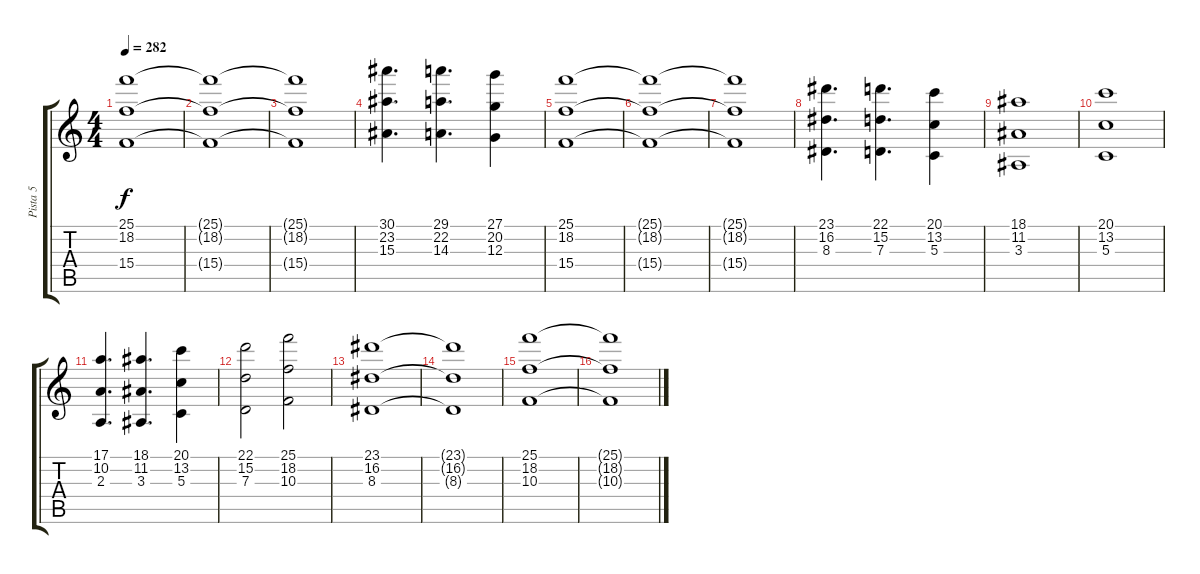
\track ("Pista 5" "Pista 5") {instrument stringensemble1}
\staff {score tabs}
\tuning (E4 B3 G3 D3 A2 E2) {hide}
\ts (4 4)
\tempo 282
\clef g2
\ks c
(25.1 18.2 15.4).1{dy f} |
(25.1{t} 18.2{t} 15.4{t}).1 |
(25.1{t} 18.2{t} 15.4{t}).1 |
(30.1 23.2 15.3).4{d} (29.1 22.2 14.3).4{d} (27.1 20.2 12.3).4 |
(25.1 18.2 15.4).1 |
(25.1{t} 18.2{t} 15.4{t}).1 |
(25.1{t} 18.2{t} 15.4{t}).1 |
(23.1 16.2 8.3).4{d} (22.1 15.2 7.3).4{d} (20.1 13.2 5.3).4 |
(18.1 11.2 3.3).1 |
(20.1 13.2 5.3).1 |
(17.1 10.2 2.3).4{d} (18.1 11.2 3.3).4{d} (20.1 13.2 5.3).4 |
(22.1 15.2 7.3).2 (25.1 18.2 10.3).2 |
(23.1 16.2 8.3).1 |
(23.1{t} 16.2{t} 8.3{t}).1 |
(25.1 18.2 10.3).1 |
(25.1{t} 18.2{t} 10.3{t}).1
